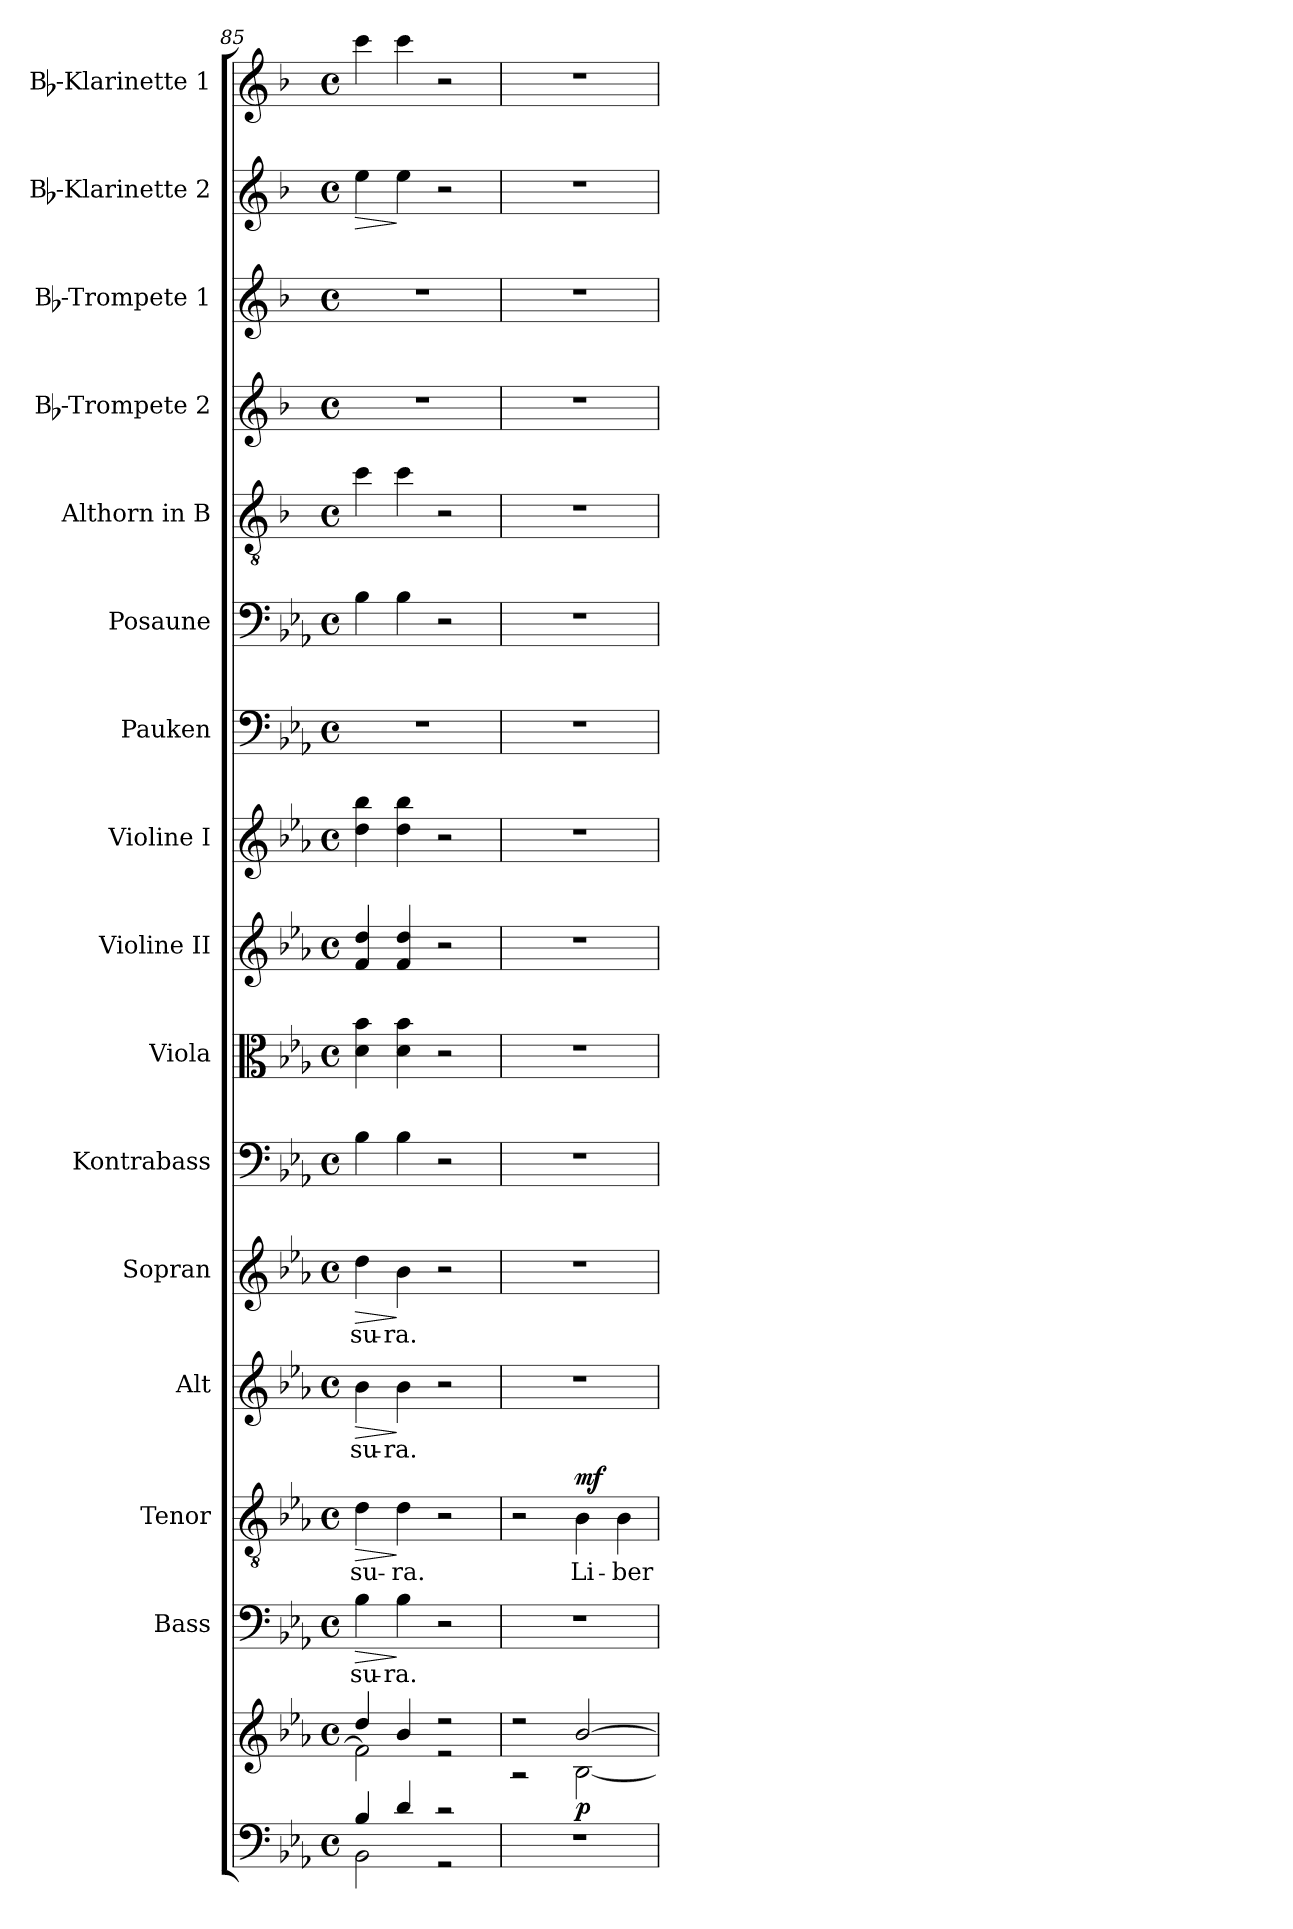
**kern	**kern	**dynam	**kern	**text	**dynam	**kern	**text	**dynam	**kern	**text	**dynam	**kern	**text	**dynam	**kern	**kern	**kern	**kern	**kern	**kern	**kern	**kern	**kern	**kern	**dynam	**kern
*part16	*part16	*part16	*part15	*part15	*part15	*part14	*part14	*part14	*part13	*part13	*part13	*part12	*part12	*part12	*part11	*part10	*part9	*part8	*part7	*part6	*part5	*part4	*part3	*part2	*part2	*part1
*staff17	*staff16	*staff16/17	*staff15	*staff15	*staff15	*staff14	*staff14	*staff14	*staff13	*staff13	*staff13	*staff12	*staff12	*staff12	*staff11	*staff10	*staff9	*staff8	*staff7	*staff6	*staff5	*staff4	*staff3	*staff2	*staff2	*staff1
*	*	*	*I"Bass	*	*	*I"Tenor	*	*	*I"Alt	*	*	*I"Sopran	*	*	*I"Kontrabass	*I"Viola	*I"Violine II	*I"Violine I	*I"Pauken	*I"Posaune	*I"Althorn in B	*I"Bb-Trompete 2	*I"Bb-Trompete 1	*I"Bb-Klarinette 2	*	*I"Bb-Klarinette 1
*	*	*	*I'B.	*	*	*I'T.	*	*	*I'A.	*	*	*I'S.	*	*	*I'Kb.	*I'Vla.	*I'Vl. II	*I'Vl. I	*I'Pk.	*I'Pos.	*	*I'Bb Trp. 2	*I'Bb Trp. 1	*I'Bb Kl. 2	*	*I'Bb Kl. 1
*clefF4	*clefG2	*	*clefF4	*	*	*clefGv2	*	*	*clefG2	*	*	*clefG2	*	*	*clefF4	*clefC3	*clefG2	*clefG2	*clefF4	*clefF4	*clefGv2	*clefG2	*clefG2	*clefG2	*	*clefG2
*	*	*	*	*	*	*	*	*	*	*	*	*	*	*	*ITrd7c12	*	*	*	*	*	*ITrd1c2	*ITrd1c2	*ITrd1c2	*ITrd1c2	*	*ITrd1c2
*k[b-e-a-]	*k[b-e-a-]	*	*k[b-e-a-]	*	*	*k[b-e-a-]	*	*	*k[b-e-a-]	*	*	*k[b-e-a-]	*	*	*k[b-e-a-]	*k[b-e-a-]	*k[b-e-a-]	*k[b-e-a-]	*k[b-e-a-]	*k[b-e-a-]	*k[b-e-a-]	*k[b-e-a-]	*k[b-e-a-]	*k[b-e-a-]	*	*k[b-e-a-]
*E-:	*E-:	*	*E-:	*	*	*E-:	*	*	*E-:	*	*	*E-:	*	*	*E-:	*E-:	*E-:	*E-:	*E-:	*E-:	*E-:	*E-:	*E-:	*E-:	*	*E-:
*M4/4	*M4/4	*	*M4/4	*	*	*M4/4	*	*	*M4/4	*	*	*M4/4	*	*	*M4/4	*M4/4	*M4/4	*M4/4	*M4/4	*M4/4	*M4/4	*M4/4	*M4/4	*M4/4	*	*M4/4
*met(c)	*met(c)	*	*met(c)	*	*	*met(c)	*	*	*met(c)	*	*	*met(c)	*	*	*met(c)	*met(c)	*met(c)	*met(c)	*met(c)	*met(c)	*met(c)	*met(c)	*met(c)	*met(c)	*	*met(c)
=85	=85	=85	=85	=85	=85	=85	=85	=85	=85	=85	=85	=85	=85	=85	=85	=85	=85	=85	=85	=85	=85	=85	=85	=85	=85	=85
*^	*^	*	*	*	*	*	*	*	*	*	*	*	*	*	*	*	*	*	*	*	*	*	*	*	*	*
!	!	!	!	!	!	!LO:LY:b	!LO:HP:b	!	!LO:LY:b	!LO:HP:b	!	!LO:LY:b	!LO:HP:b	!	!LO:LY:b	!LO:HP:b	!	!	!	!	!	!	!	!	!	!	!LO:HP:b	!
4B-/	2BB-\	4dd/	2f\]	.	4B-\	-su-	>	4d\	-su-	>	4b-\	-su-	>	4dd\	-su-	>	4BB-\	4d\ 4b-\	4f/ 4dd/	4dd\ 4bb-\	1r	4B-\	4b-\	1r	1r	4dd\	>	4bb-\
!	!	!	!	!	!	!LO:LY:b	!	!	!LO:LY:b	!	!	!LO:LY:b	!	!	!LO:LY:b	!	!	!	!	!	!	!	!	!	!	!	!	!
4d/	.	4b-/	.	.	4B-\	-ra.	]	4d\	-ra.	]	4b-\	-ra.	]	4b-\	-ra.	]	4BB-\	4d\ 4b-\	4f/ 4dd/	4dd\ 4bb-\	.	4B-\	4b-\	.	.	4dd\	]	4bb-\
2r	2r	2r	2r	.	2r	.	.	2r	.	.	2r	.	.	2r	.	.	2r	2r	2r	2r	.	2r	2r	.	.	2r	.	2r
*v	*v	*	*	*	*	*	*	*	*	*	*	*	*	*	*	*	*	*	*	*	*	*	*	*	*	*	*	*
=86	=86	=86	=86	=86	=86	=86	=86	=86	=86	=86	=86	=86	=86	=86	=86	=86	=86	=86	=86	=86	=86	=86	=86	=86	=86	=86	=86
1r	2r	2r	.	1r	.	.	2r	.	.	1r	.	.	1r	.	.	1r	1r	1r	1r	1r	1r	1r	1r	1r	1r	.	1r
!	!	!	!LO:DY:b	!	!	!	!	!LO:LY:b	!LO:DY:a	!	!	!	!	!	!	!	!	!	!	!	!	!	!	!	!	!	!
.	[>2b-/	[<2B-\	p	.	.	.	4B-\	Li-	mf	.	.	.	.	.	.	.	.	.	.	.	.	.	.	.	.	.	.
!	!	!	!	!	!	!	!	!LO:LY:b	!	!	!	!	!	!	!	!	!	!	!	!	!	!	!	!	!	!	!
.	.	.	.	.	.	.	4B-\	-ber	.	.	.	.	.	.	.	.	.	.	.	.	.	.	.	.	.	.	.
*	*v	*v	*	*	*	*	*	*	*	*	*	*	*	*	*	*	*	*	*	*	*	*	*	*	*	*	*
=	=	=	=	=	=	=	=	=	=	=	=	=	=	=	=	=	=	=	=	=	=	=	=	=	=	=
*-	*-	*-	*-	*-	*-	*-	*-	*-	*-	*-	*-	*-	*-	*-	*-	*-	*-	*-	*-	*-	*-	*-	*-	*-	*-	*-
